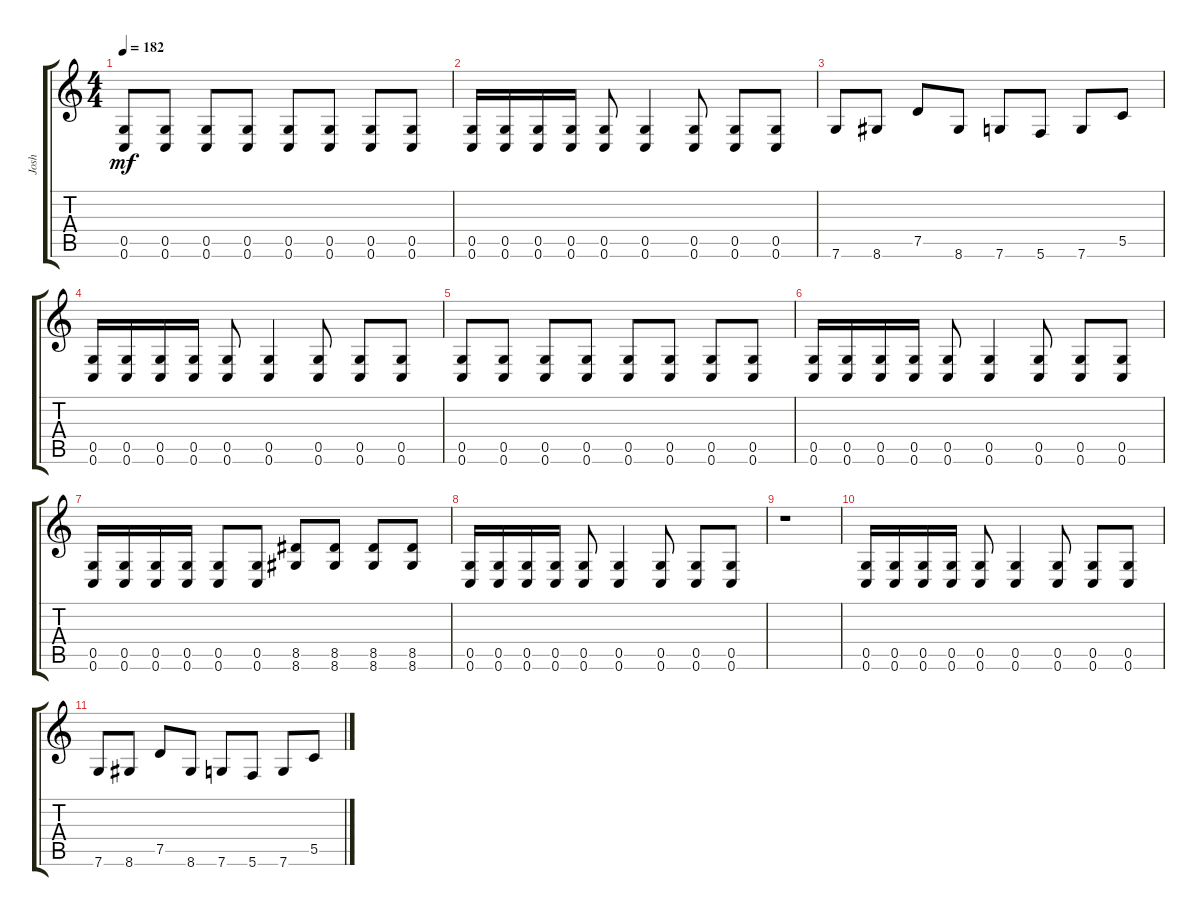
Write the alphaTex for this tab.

\track ("Josh" "Josh") {instrument distortionguitar}
\staff {score tabs}
\tuning (D4 A3 F3 C3 G2 C2) {hide}
\ts (4 4)
\tempo 182
\clef g2
\ks c
(0.5 0.6).8{dy mf} (0.5 0.6).8 (0.5 0.6).8 (0.5 0.6).8 (0.5 0.6).8 (0.5 0.6).8 (0.5 0.6).8 (0.5 0.6).8 |
(0.5 0.6).16 (0.5 0.6).16 (0.5 0.6).16 (0.5 0.6).16 (0.5 0.6).8 (0.5 0.6).4 (0.5 0.6).8 (0.5 0.6).8 (0.5 0.6).8 |
7.6.8 8.6.8 7.5.8 8.6.8 7.6.8 5.6.8 7.6.8 5.5.8 |
(0.5 0.6).16 (0.5 0.6).16 (0.5 0.6).16 (0.5 0.6).16 (0.5 0.6).8 (0.5 0.6).4 (0.5 0.6).8 (0.5 0.6).8 (0.5 0.6).8 |
(0.5 0.6).8 (0.5 0.6).8 (0.5 0.6).8 (0.5 0.6).8 (0.5 0.6).8 (0.5 0.6).8 (0.5 0.6).8 (0.5 0.6).8 |
(0.5 0.6).16 (0.5 0.6).16 (0.5 0.6).16 (0.5 0.6).16 (0.5 0.6).8 (0.5 0.6).4 (0.5 0.6).8 (0.5 0.6).8 (0.5 0.6).8 |
(0.5 0.6).16 (0.5 0.6).16 (0.5 0.6).16 (0.5 0.6).16 (0.5 0.6).8 (0.5 0.6).8 (8.5 8.6).8 (8.5 8.6).8 (8.5 8.6).8 (8.5 8.6).8 |
(0.5 0.6).16 (0.5 0.6).16 (0.5 0.6).16 (0.5 0.6).16 (0.5 0.6).8 (0.5 0.6).4 (0.5 0.6).8 (0.5 0.6).8 (0.5 0.6).8 |
r.1 |
(0.5 0.6).16 (0.5 0.6).16 (0.5 0.6).16 (0.5 0.6).16 (0.5 0.6).8 (0.5 0.6).4 (0.5 0.6).8 (0.5 0.6).8 (0.5 0.6).8 |
7.6.8 8.6.8 7.5.8 8.6.8 7.6.8 5.6.8 7.6.8 5.5.8
